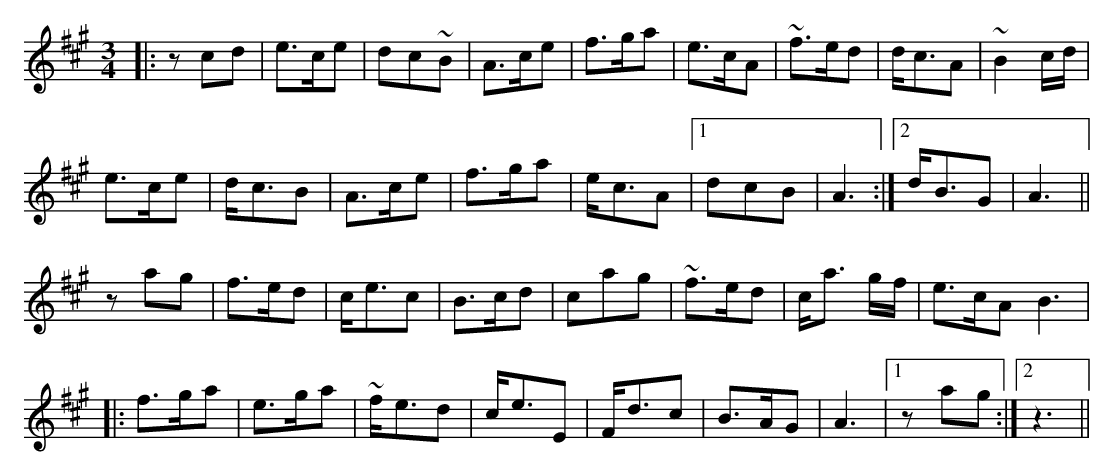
X:1
M:3/4
K:A
|:zcd|e>ce|dc~B|A>ce|f>ga|e>cA|~f>ed|d<cA|~B2 c/d/|
e>ce|d<cB|A>ce|f>ga|e<cA|1 dcB|A3:|2 d<BG|A3||
zag|f>ed|c<ec|B>cd|cag|~f>ed|c<a g/f/|e>cA B3|
|:f>ga|e>ga|~f<ed|c<eE|F<dc|B>AG|A3|1 zag:|2 z3||
